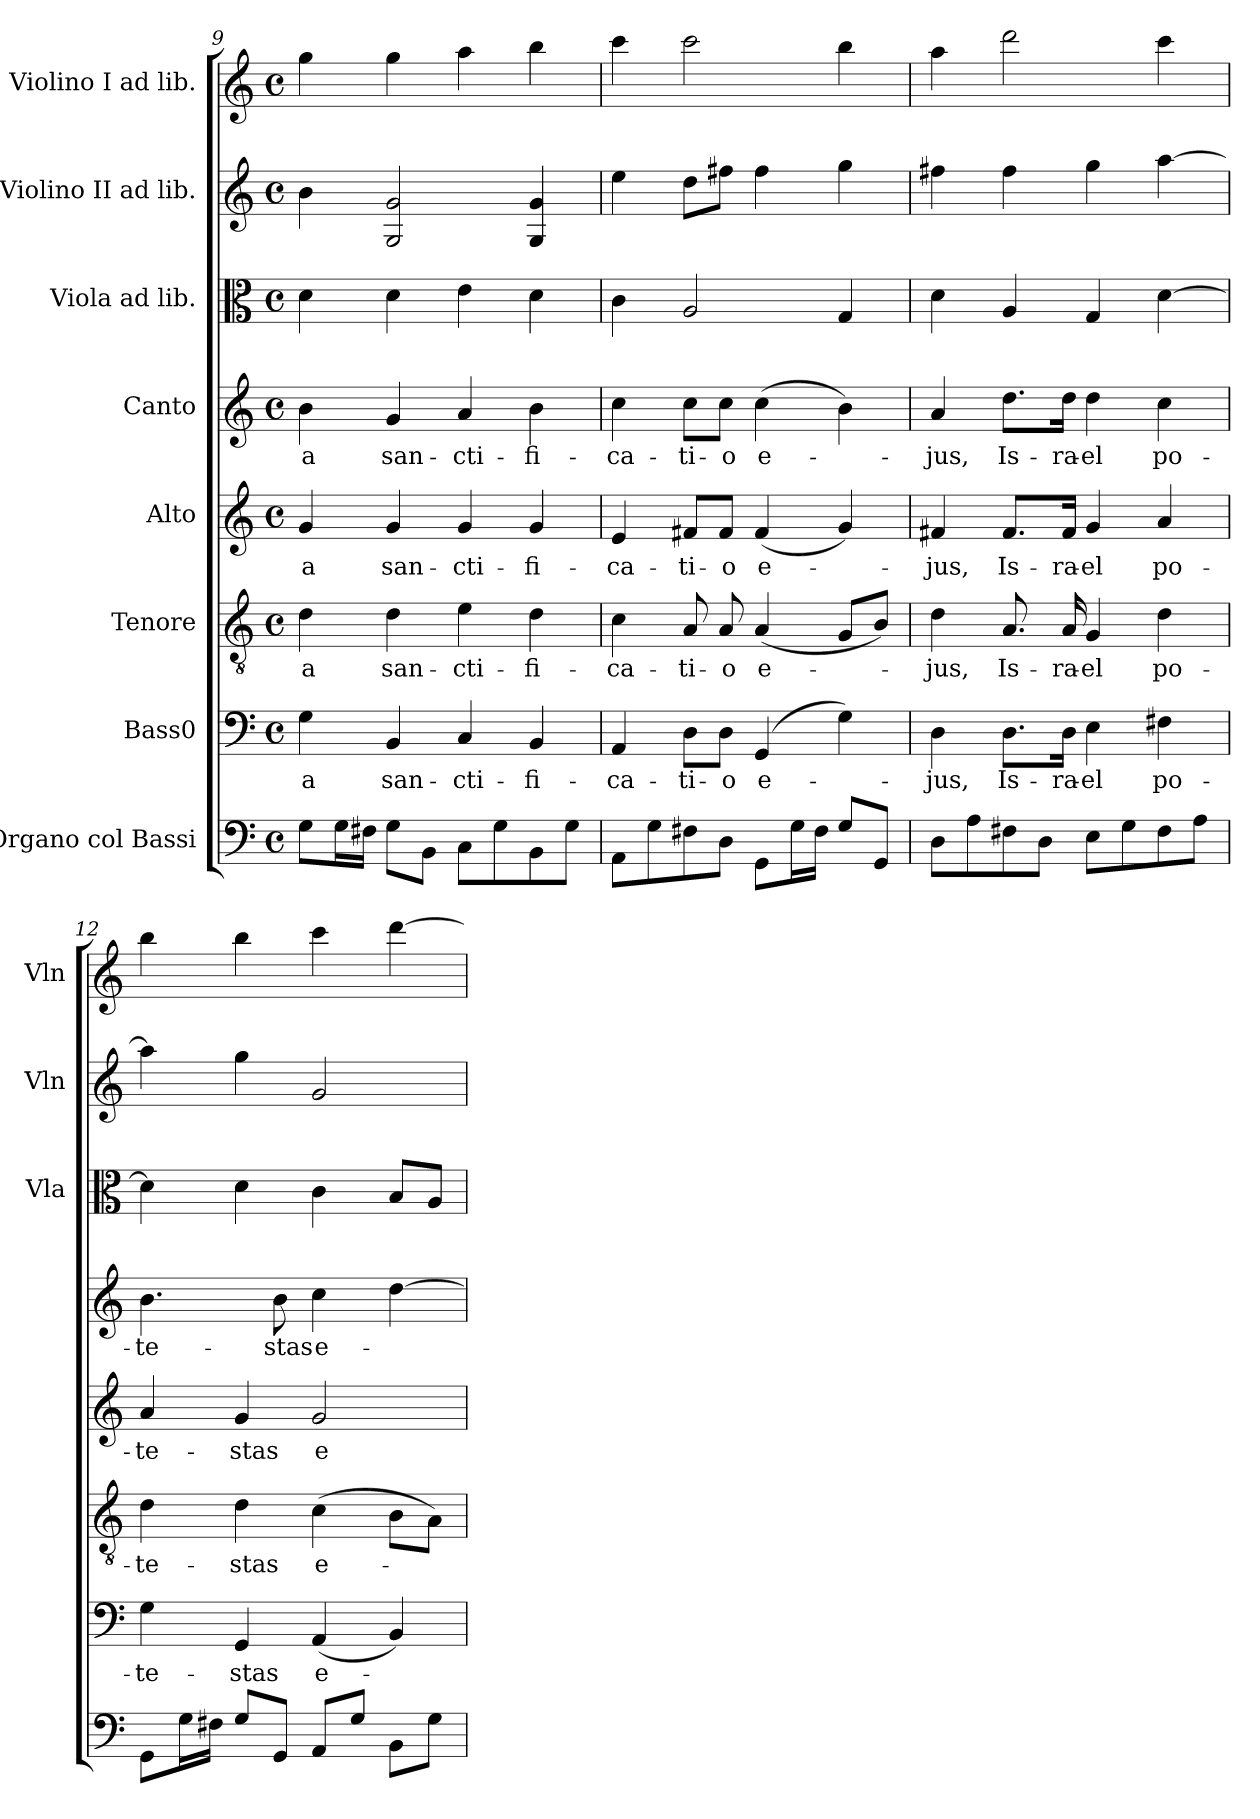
**kern	**kern	**text	**kern	**text	**kern	**text	**kern	**text	**kern	**kern	**kern
*part8	*part7	*part7	*part6	*part6	*part5	*part5	*part4	*part4	*part3	*part2	*part1
*staff8	*staff7	*staff7	*staff6	*staff6	*staff5	*staff5	*staff4	*staff4	*staff3	*staff2	*staff1
*I"Organo col Bassi	*I"Bass0	*	*I"Tenore	*	*I"Alto	*	*I"Canto	*	*I"Viola ad lib.	*I"Violino II ad lib.	*I"Violino I ad lib.
*	*	*	*	*	*	*	*	*	*I'Vla	*I'Vln	*I'Vln
!!LO:PB:g=z
*clefF4	*clefF4	*	*clefGv2	*	*clefG2	*	*clefG2	*	*clefC3	*clefG2	*clefG2
*k[]	*k[]	*	*k[]	*	*k[]	*	*k[]	*	*k[]	*k[]	*k[]
*M4/4	*M4/4	*	*M4/4	*	*M4/4	*	*M4/4	*	*M4/4	*M4/4	*M4/4
*met(c)	*met(c)	*	*met(c)	*	*met(c)	*	*met(c)	*	*met(c)	*met(c)	*met(c)
=9	=9	=9	=9	=9	=9	=9	=9	=9	=9	=9	=9
!	!	!LO:LY:b	!	!LO:LY:b	!	!LO:LY:b	!	!LO:LY:b	!	!	!
8G\L	4G\	-a	4d\	-a	4g/	-a	4b\	-a	4d\	4b\	4gg\
16G\L	.	.	.	.	.	.	.	.	.	.	.
16F#X\JJ	.	.	.	.	.	.	.	.	.	.	.
!	!	!LO:LY:b	!	!LO:LY:b	!	!LO:LY:b	!	!LO:LY:b	!	!	!
8G\L	4BB/	san-	4d\	san-	4g/	san-	4g/	san-	4d\	2G/ 2g/	4gg\
8BB\J	.	.	.	.	.	.	.	.	.	.	.
!	!	!LO:LY:b	!	!LO:LY:b	!	!LO:LY:b	!	!LO:LY:b	!	!	!
8C\L	4C/	-cti-	4e\	-cti-	4g/	-cti-	4a/	-cti-	4e\	.	4aa\
8G\	.	.	.	.	.	.	.	.	.	.	.
!	!	!LO:LY:b	!	!LO:LY:b	!	!LO:LY:b	!	!LO:LY:b	!	!	!
8BB\	4BB/	-fi-	4d\	-fi-	4g/	-fi-	4b\	-fi-	4d\	4G/ 4g/	4bb\
8G\J	.	.	.	.	.	.	.	.	.	.	.
=10	=10	=10	=10	=10	=10	=10	=10	=10	=10	=10	=10
!	!	!LO:LY:b	!	!LO:LY:b	!	!LO:LY:b	!	!LO:LY:b	!	!	!
8AA/L	4AA/	-ca-	4c\	-ca-	4e/	-ca-	4cc\	-ca-	4c\	4ee\	4ccc\
8G\	.	.	.	.	.	.	.	.	.	.	.
!	!	!LO:LY:b	!	!LO:LY:b	!	!LO:LY:b	!	!LO:LY:b	!	!	!
8F#X\	8D\L	-ti-	8A/	-ti-	8f#X/L	-ti-	8cc\L	-ti-	2A/	8dd\L	2ccc\
!	!	!LO:LY:b	!	!LO:LY:b	!	!LO:LY:b	!	!LO:LY:b	!	!	!
8D\J	8D\J	-o	8A/	-o	8f#/J	-o	8cc\J	-o	.	8ff#X\J	.
!	!	!LO:LY:b	!	!LO:LY:b	!	!LO:LY:b	!	!LO:LY:b	!	!	!
8GG/L	(4GG/	e-	(4A/	e-	(4f#/	e-	(4cc\	e-	.	4ff#\	.
16G\L	.	.	.	.	.	.	.	.	.	.	.
16F#\JJ	.	.	.	.	.	.	.	.	.	.	.
8G/L	4G\)	.	8G/L	.	4g/)	.	4b\)	.	4G/	4gg\	4bb\
8GG/J	.	.	8B/J)	.	.	.	.	.	.	.	.
=11	=11	=11	=11	=11	=11	=11	=11	=11	=11	=11	=11
!	!	!LO:LY:b	!	!LO:LY:b	!	!LO:LY:b	!	!LO:LY:b	!	!	!
8D\L	4D\	-jus,	4d\	-jus,	4f#X/	-jus,	4a/	-jus,	4d\	4ff#X\	4aa\
8A\	.	.	.	.	.	.	.	.	.	.	.
!	!	!LO:LY:b	!	!LO:LY:b	!	!LO:LY:b	!	!LO:LY:b	!	!	!
8F#X\	8.D\L	Is-	8.A/	Is-	8.f#/L	Is-	8.dd\L	Is-	4A/	4ff#\	2ddd\
8D\J	.	.	.	.	.	.	.	.	.	.	.
!	!	!LO:LY:b	!	!LO:LY:b	!	!LO:LY:b	!	!LO:LY:b	!	!	!
.	16D\Jk	-ra-	16A/	-ra-	16f#/Jk	-ra-	16dd\Jk	-ra-	.	.	.
!	!	!LO:LY:b	!	!LO:LY:b	!	!LO:LY:b	!	!LO:LY:b	!	!	!
8E\L	4E\	-el	4G/	-el	4g/	-el	4dd\	-el	4G/	4gg\	.
8G\	.	.	.	.	.	.	.	.	.	.	.
!	!	!LO:LY:b	!	!LO:LY:b	!	!LO:LY:b	!	!LO:LY:b	!	!	!
8F#\	4F#X\	po-	4d\	po-	4a/	po-	4cc\	po-	[4d\	[4aa\	4ccc\
8A\J	.	.	.	.	.	.	.	.	.	.	.
=12	=12	=12	=12	=12	=12	=12	=12	=12	=12	=12	=12
!	!	!LO:LY:b	!	!LO:LY:b	!	!LO:LY:b	!	!LO:LY:b	!	!	!
8GG/L	4G\	-te-	4d\	-te-	4a/	-te-	4.b\	-te-	4d\]	4aa\]	4bb\
16G\L	.	.	.	.	.	.	.	.	.	.	.
16F#X\JJ	.	.	.	.	.	.	.	.	.	.	.
!	!	!LO:LY:b	!	!LO:LY:b	!	!LO:LY:b	!	!	!	!	!
8G/L	4GG/	-stas	4d\	-stas	4g/	-stas	.	.	4d\	4gg\	4bb\
!	!	!	!	!	!	!	!	!LO:LY:b	!	!	!
8GG/J	.	.	.	.	.	.	8b\	-stas	.	.	.
!	!	!LO:LY:b	!	!LO:LY:b	!	!LO:LY:b	!	!LO:LY:b	!	!	!
8AA/L	(4AA/	e-	(4c\	e-	2g/	e-	4cc\	e-	4c\	2g/	4ccc\
8G/J	.	.	.	.	.	.	.	.	.	.	.
8BB\L	4BB/)	.	8B\L	.	.	.	[4dd\	.	8B/L	.	[4ddd\
8G\J	.	.	8A\J)	.	.	.	.	.	8A/J	.	.
=	=	=	=	=	=	=	=	=	=	=	=
*-	*-	*-	*-	*-	*-	*-	*-	*-	*-	*-	*-
